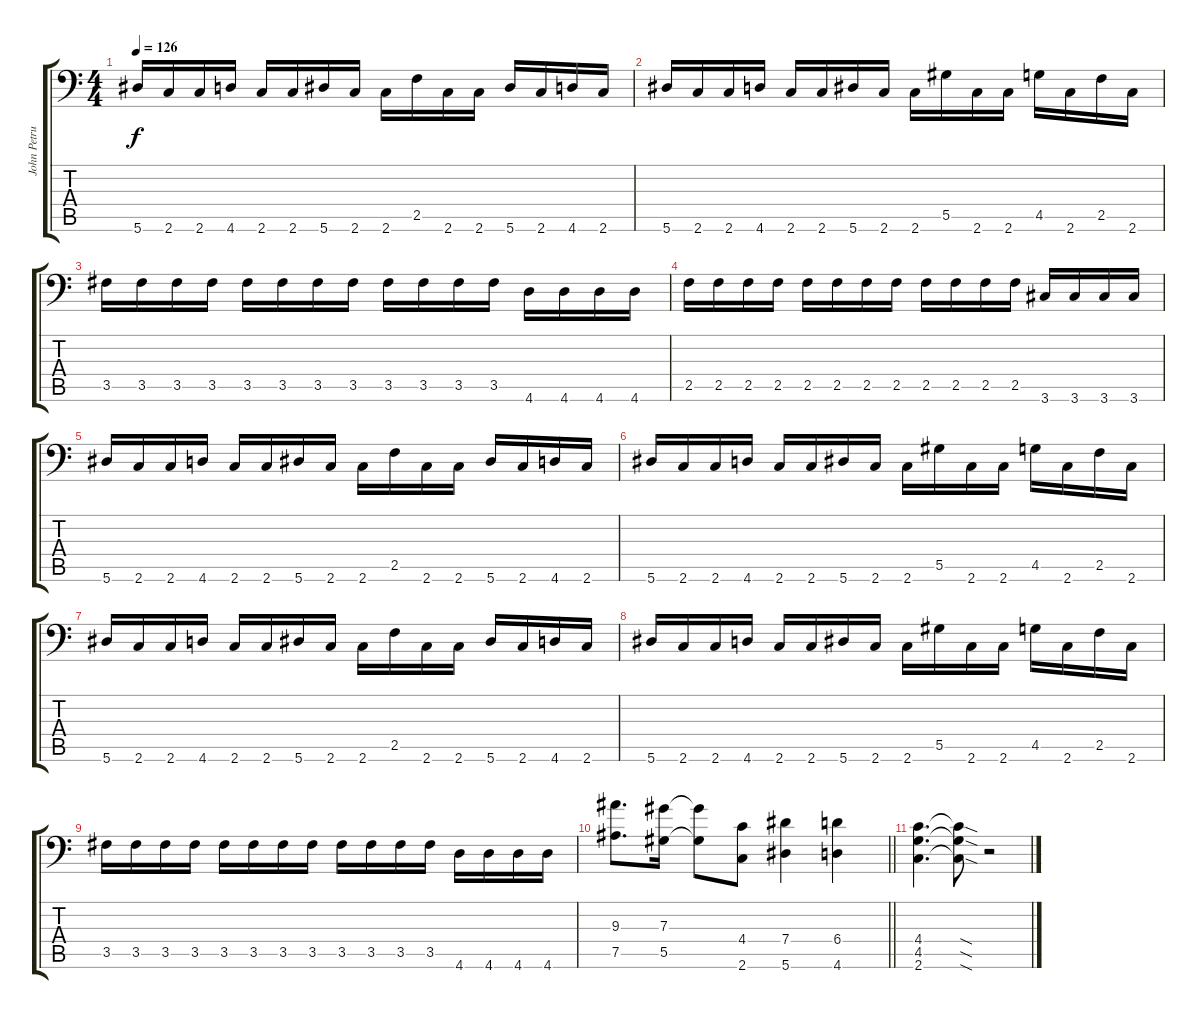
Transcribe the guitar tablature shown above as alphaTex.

\track ("John Petrucci" "John Petru") {instrument distortionguitar}
\staff {score tabs}
\tuning (Bb3 F3 Db3 Ab2 Eb2 Bb1) {hide}
\ts (4 4)
\tempo 126
\clef f4
\ks c
5.6.16{dy f} 2.6.16 2.6.16 4.6.16 2.6.16 2.6.16 5.6.16 2.6.16 2.6.16 2.5.16 2.6.16 2.6.16 5.6.16 2.6.16 4.6.16 2.6.16 |
5.6.16 2.6.16 2.6.16 4.6.16 2.6.16 2.6.16 5.6.16 2.6.16 2.6.16 5.5.16 2.6.16 2.6.16 4.5.16 2.6.16 2.5.16 2.6.16 |
3.5.16 3.5.16 3.5.16 3.5.16 3.5.16 3.5.16 3.5.16 3.5.16 3.5.16 3.5.16 3.5.16 3.5.16 4.6.16 4.6.16 4.6.16 4.6.16 |
2.5.16 2.5.16 2.5.16 2.5.16 2.5.16 2.5.16 2.5.16 2.5.16 2.5.16 2.5.16 2.5.16 2.5.16 3.6.16 3.6.16 3.6.16 3.6.16 |
5.6.16 2.6.16 2.6.16 4.6.16 2.6.16 2.6.16 5.6.16 2.6.16 2.6.16 2.5.16 2.6.16 2.6.16 5.6.16 2.6.16 4.6.16 2.6.16 |
5.6.16 2.6.16 2.6.16 4.6.16 2.6.16 2.6.16 5.6.16 2.6.16 2.6.16 5.5.16 2.6.16 2.6.16 4.5.16 2.6.16 2.5.16 2.6.16 |
5.6.16 2.6.16 2.6.16 4.6.16 2.6.16 2.6.16 5.6.16 2.6.16 2.6.16 2.5.16 2.6.16 2.6.16 5.6.16 2.6.16 4.6.16 2.6.16 |
5.6.16 2.6.16 2.6.16 4.6.16 2.6.16 2.6.16 5.6.16 2.6.16 2.6.16 5.5.16 2.6.16 2.6.16 4.5.16 2.6.16 2.5.16 2.6.16 |
3.5.16 3.5.16 3.5.16 3.5.16 3.5.16 3.5.16 3.5.16 3.5.16 3.5.16 3.5.16 3.5.16 3.5.16 4.6.16 4.6.16 4.6.16 4.6.16 |
\barLineRight lightlight
(9.3 7.5).8{d} (7.3 5.5).16 (7.3{t} 5.5{t}).8 (4.4 2.6).8 (7.4 5.6).4 (6.4 4.6).4 |
(4.4 4.5 2.6).4{d} (4.4{sod t} 4.5{sod t} 2.6{sod t}).8 r.2
